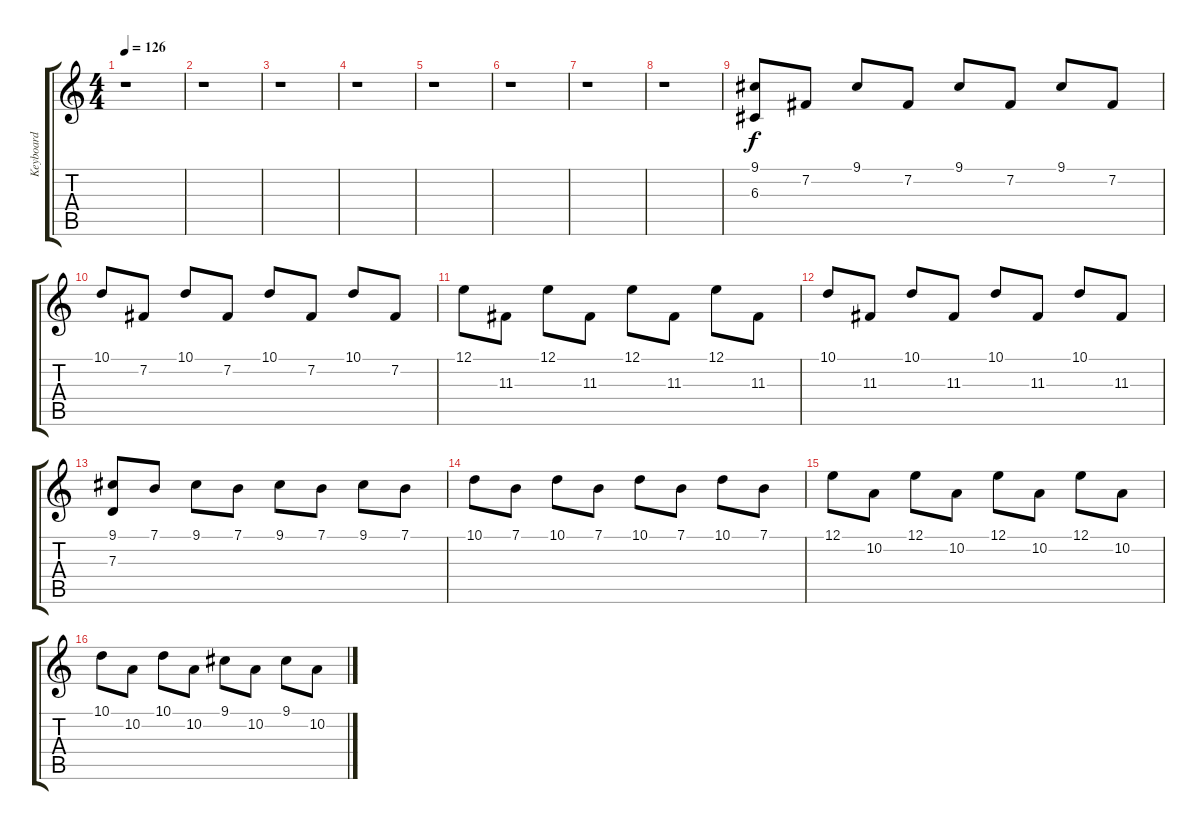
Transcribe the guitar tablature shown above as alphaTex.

\track ("Keyboard" "Keyboard") {instrument stringensemble2}
\staff {score tabs}
\tuning (E4 B3 G3 D3 A2 E2) {hide}
\ts (4 4)
\tempo 126
\clef g2
\ks c
r.1{dy f instrument stringensemble2} |
r.1 |
r.1 |
r.1 |
r.1 |
r.1 |
r.1 |
r.1 |
(9.1 6.3).8 7.2.8 9.1.8 7.2.8 9.1.8 7.2.8 9.1.8 7.2.8 |
10.1.8 7.2.8 10.1.8 7.2.8 10.1.8 7.2.8 10.1.8 7.2.8 |
12.1.8 11.3.8 12.1.8 11.3.8 12.1.8 11.3.8 12.1.8 11.3.8 |
10.1.8 11.3.8 10.1.8 11.3.8 10.1.8 11.3.8 10.1.8 11.3.8 |
(9.1 7.3).8 7.1.8 9.1.8 7.1.8 9.1.8 7.1.8 9.1.8 7.1.8 |
10.1.8 7.1.8 10.1.8 7.1.8 10.1.8 7.1.8 10.1.8 7.1.8 |
12.1.8 10.2.8 12.1.8 10.2.8 12.1.8 10.2.8 12.1.8 10.2.8 |
10.1.8 10.2.8 10.1.8 10.2.8 9.1.8 10.2.8 9.1.8 10.2.8
